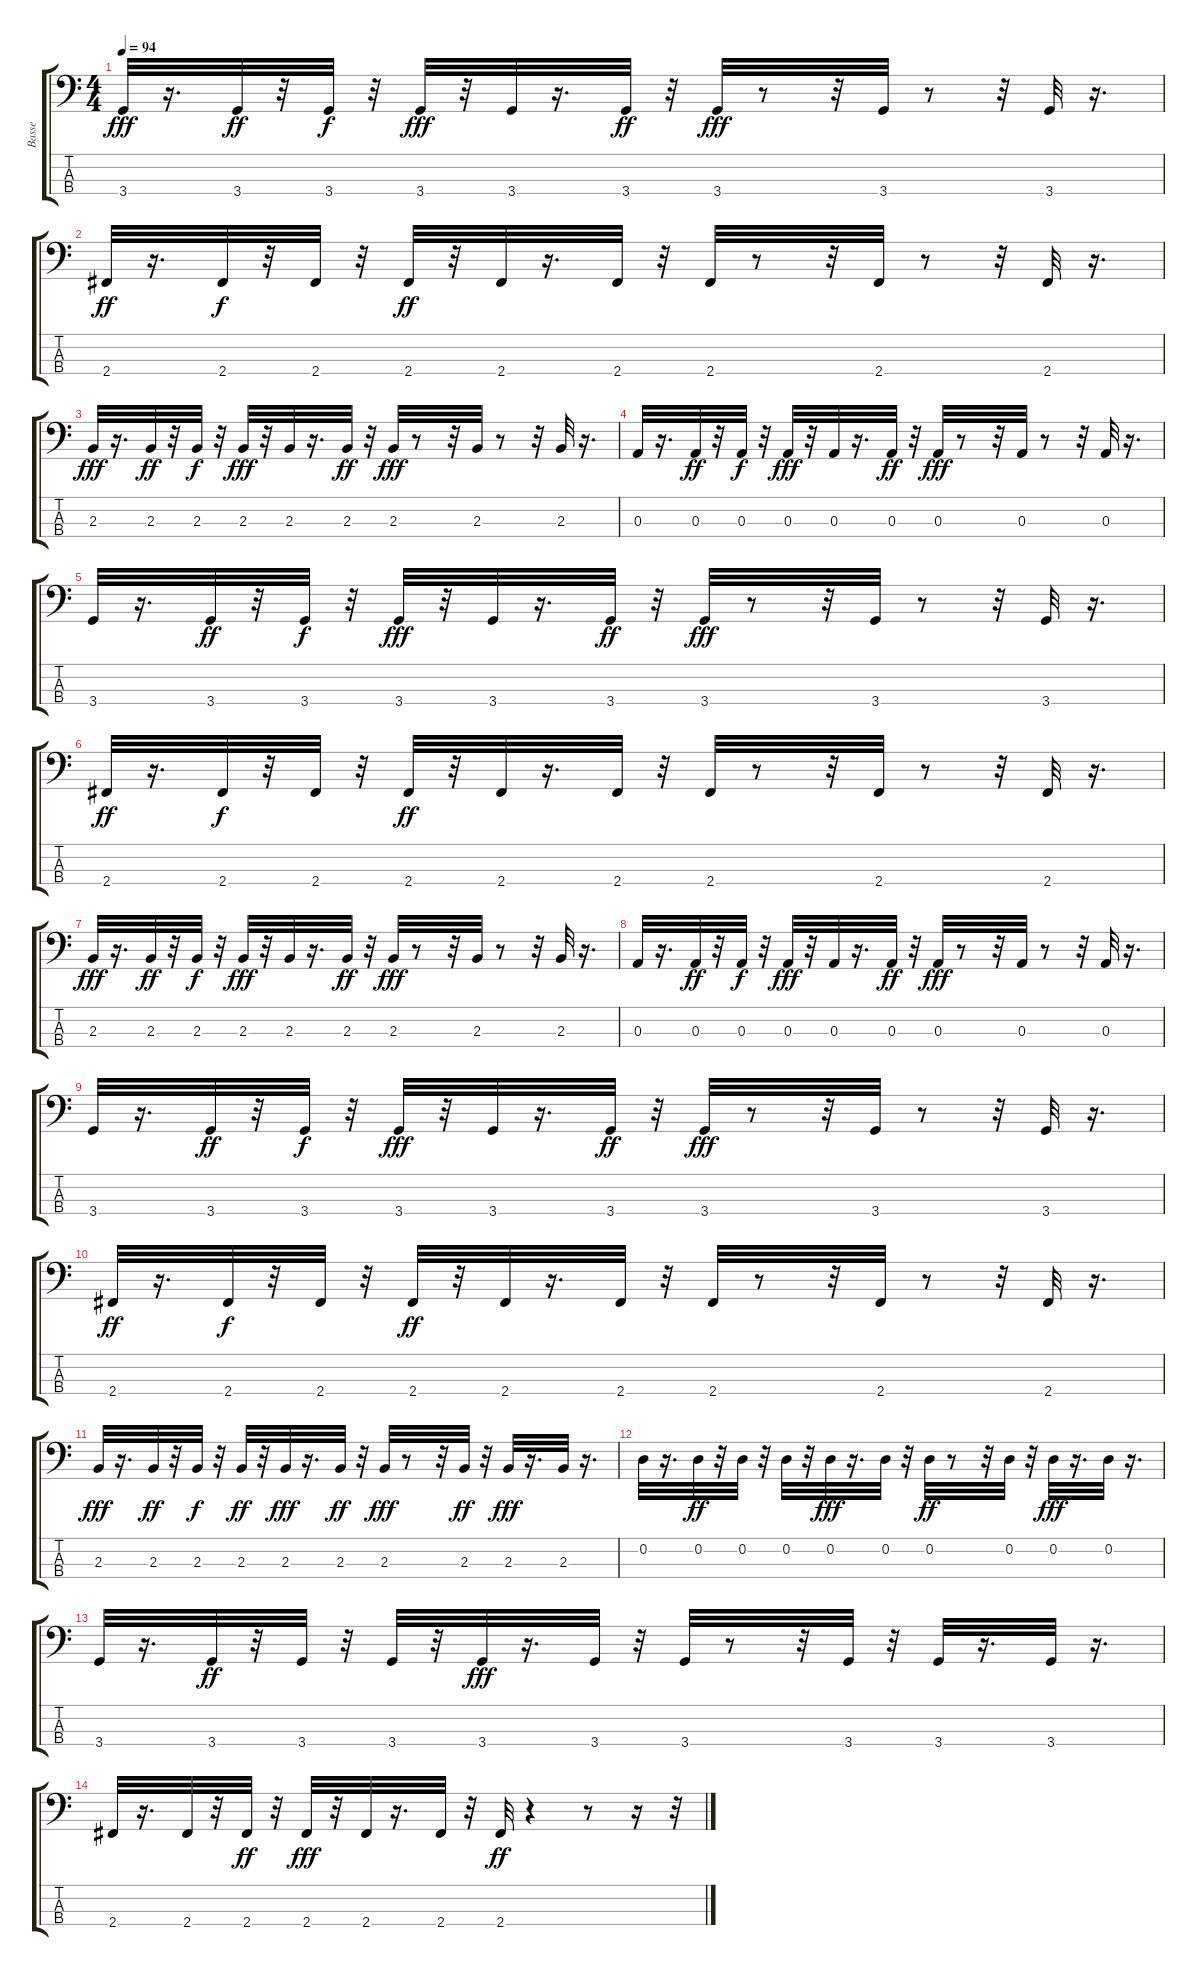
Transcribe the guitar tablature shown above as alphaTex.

\track ("Basse" "Basse") {instrument synthbass2}
\staff {score tabs}
\tuning (G2 D2 A1 E1) {hide}
\ts (4 4)
\tempo 94
\clef f4
\ks c
3.4.32{dy fff} r.16{d} 3.4.32{dy ff} r.32 3.4.32{dy f} r.32 3.4.32{dy fff} r.32 3.4.32 r.16{d} 3.4.32{dy ff} r.32 3.4.32{dy fff} r.8 r.32 3.4.32 r.8 r.32 3.4.32 r.16{d} |
2.4.32{dy ff} r.16{d} 2.4.32{dy f} r.32 2.4.32 r.32 2.4.32{dy ff} r.32 2.4.32 r.16{d} 2.4.32 r.32 2.4.32 r.8 r.32 2.4.32 r.8 r.32 2.4.32 r.16{d} |
2.3.32{dy fff} r.16{d} 2.3.32{dy ff} r.32 2.3.32{dy f} r.32 2.3.32{dy fff} r.32 2.3.32 r.16{d} 2.3.32{dy ff} r.32 2.3.32{dy fff} r.8 r.32 2.3.32 r.8 r.32 2.3.32 r.16{d} |
0.3.32 r.16{d} 0.3.32{dy ff} r.32 0.3.32{dy f} r.32 0.3.32{dy fff} r.32 0.3.32 r.16{d} 0.3.32{dy ff} r.32 0.3.32{dy fff} r.8 r.32 0.3.32 r.8 r.32 0.3.32 r.16{d} |
3.4.32 r.16{d} 3.4.32{dy ff} r.32 3.4.32{dy f} r.32 3.4.32{dy fff} r.32 3.4.32 r.16{d} 3.4.32{dy ff} r.32 3.4.32{dy fff} r.8 r.32 3.4.32 r.8 r.32 3.4.32 r.16{d} |
2.4.32{dy ff} r.16{d} 2.4.32{dy f} r.32 2.4.32 r.32 2.4.32{dy ff} r.32 2.4.32 r.16{d} 2.4.32 r.32 2.4.32 r.8 r.32 2.4.32 r.8 r.32 2.4.32 r.16{d} |
2.3.32{dy fff} r.16{d} 2.3.32{dy ff} r.32 2.3.32{dy f} r.32 2.3.32{dy fff} r.32 2.3.32 r.16{d} 2.3.32{dy ff} r.32 2.3.32{dy fff} r.8 r.32 2.3.32 r.8 r.32 2.3.32 r.16{d} |
0.3.32 r.16{d} 0.3.32{dy ff} r.32 0.3.32{dy f} r.32 0.3.32{dy fff} r.32 0.3.32 r.16{d} 0.3.32{dy ff} r.32 0.3.32{dy fff} r.8 r.32 0.3.32 r.8 r.32 0.3.32 r.16{d} |
3.4.32 r.16{d} 3.4.32{dy ff} r.32 3.4.32{dy f} r.32 3.4.32{dy fff} r.32 3.4.32 r.16{d} 3.4.32{dy ff} r.32 3.4.32{dy fff} r.8 r.32 3.4.32 r.8 r.32 3.4.32 r.16{d} |
2.4.32{dy ff} r.16{d} 2.4.32{dy f} r.32 2.4.32 r.32 2.4.32{dy ff} r.32 2.4.32 r.16{d} 2.4.32 r.32 2.4.32 r.8 r.32 2.4.32 r.8 r.32 2.4.32 r.16{d} |
2.3.32{dy fff} r.16{d} 2.3.32{dy ff} r.32 2.3.32{dy f} r.32 2.3.32{dy ff} r.32 2.3.32{dy fff} r.16{d} 2.3.32{dy ff} r.32 2.3.32{dy fff} r.8 r.32 2.3.32{dy ff} r.32 2.3.32{dy fff} r.16{d} 2.3.32 r.16{d} |
0.2.32 r.16{d} 0.2.32{dy ff} r.32 0.2.32 r.32 0.2.32 r.32 0.2.32{dy fff} r.16{d} 0.2.32 r.32 0.2.32{dy ff} r.8 r.32 0.2.32 r.32 0.2.32{dy fff} r.16{d} 0.2.32 r.16{d} |
3.4.32 r.16{d} 3.4.32{dy ff} r.32 3.4.32 r.32 3.4.32 r.32 3.4.32{dy fff} r.16{d} 3.4.32 r.32 3.4.32 r.8 r.32 3.4.32 r.32 3.4.32 r.16{d} 3.4.32 r.16{d} |
2.4.32 r.16{d} 2.4.32 r.32 2.4.32{dy ff} r.32 2.4.32{dy fff} r.32 2.4.32 r.16{d} 2.4.32 r.32 2.4.32{dy ff} r.4 r.8 r.16 r.32
